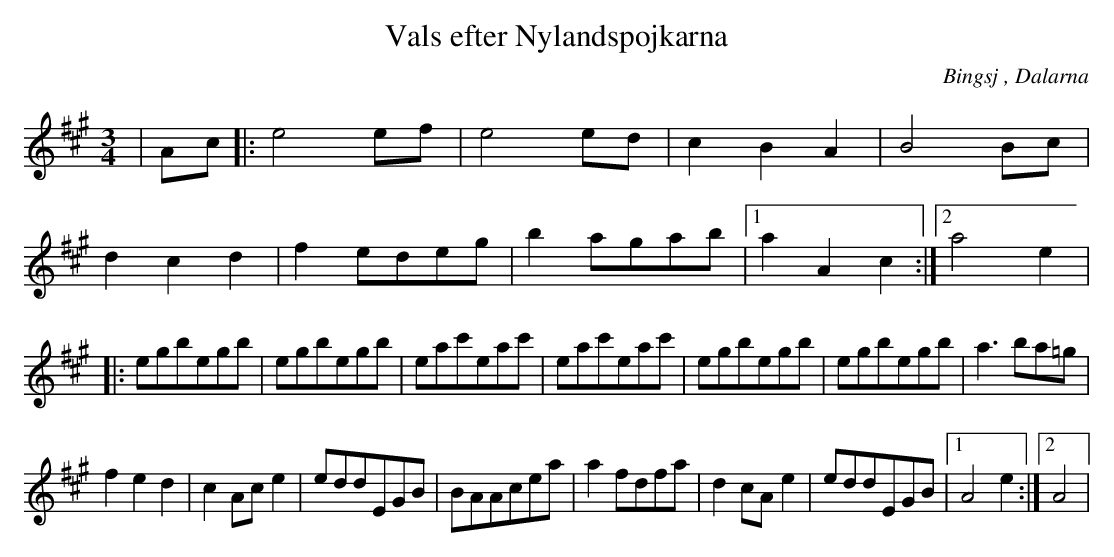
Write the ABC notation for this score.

X:1
T:Vals efter Nylandspojkarna
O:Bingsj , Dalarna
M:3/4
L:1/8
K:A
|Ac|:e4ef|e4ed|c2B2A2|B4Bc|
d2c2d2|f2edeg|b2agab|1a2A2c2 :|2 a4e2|
|:egbegb|egbegb|eac'eac'|eac'eac'|egbegb|egbegb|a3ba=g|
f2e2d2|c2Ace2|eddEGB|BAAcea|a2fdfa|d2cAe2|eddEGB|1A4e2:|2A4|
